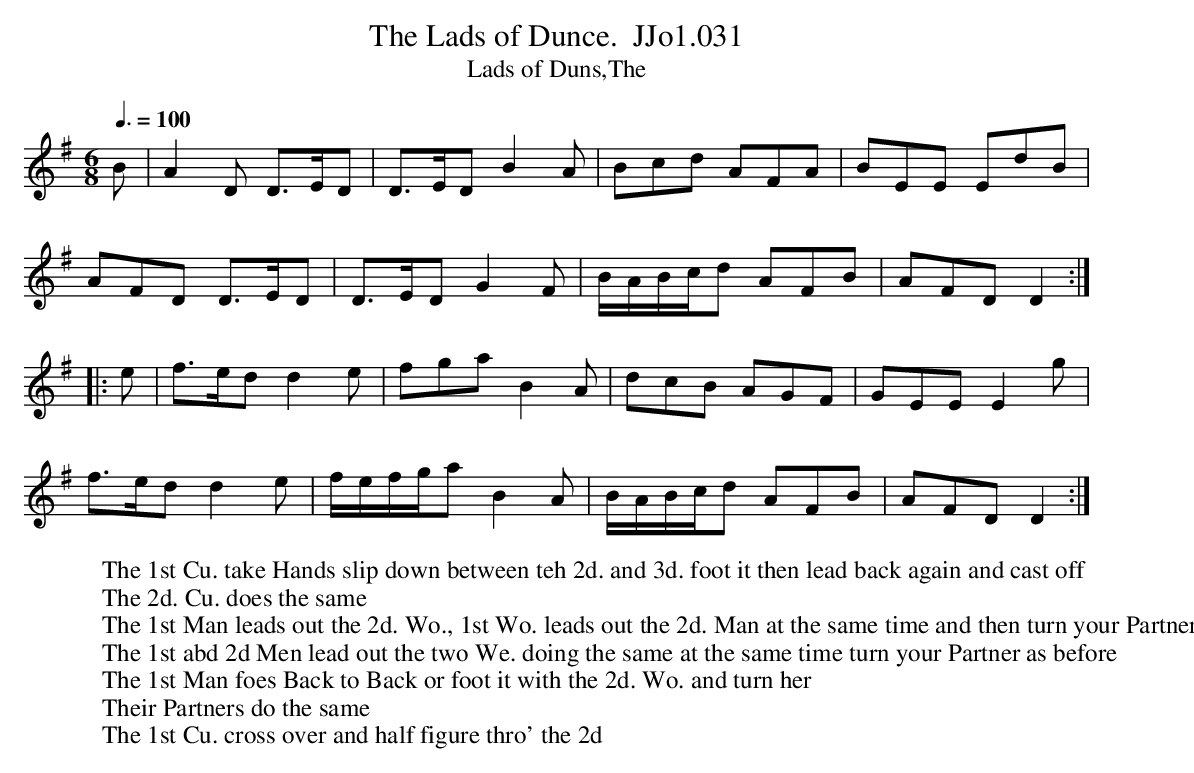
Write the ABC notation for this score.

X:1
T:Lads of Dunce.  JJo1.031, The
T:Lads of Duns,The
M:6/8
Q:3/8=100
L:1/8
K:G
B|A2D D>ED | D>ED B2A | Bcd AFA | BEE EdB |
AFD D>ED | D>ED G2F | B/A/B/c/d AFB | AFD D2 :|
|:e |f>ed d2e | fga B2A | dcB AGF | GEE E2g |
f>ed d2e | f/e/f/g/a B2A | B/A/B/c/d AFB | AFD D2 :|
W:The 1st Cu. take Hands slip down between teh 2d. and 3d. foot it then lead back again and cast off
W:The 2d. Cu. does the same
W:The 1st Man leads out the 2d. Wo., 1st Wo. leads out the 2d. Man at the same time and then turn your Partners
W:The 1st abd 2d Men lead out the two We. doing the same at the same time turn your Partner as before
W:The 1st Man foes Back to Back or foot it with the 2d. Wo. and turn her
W:Their Partners do the same
W:The 1st Cu. cross over and half figure thro' the 2d
